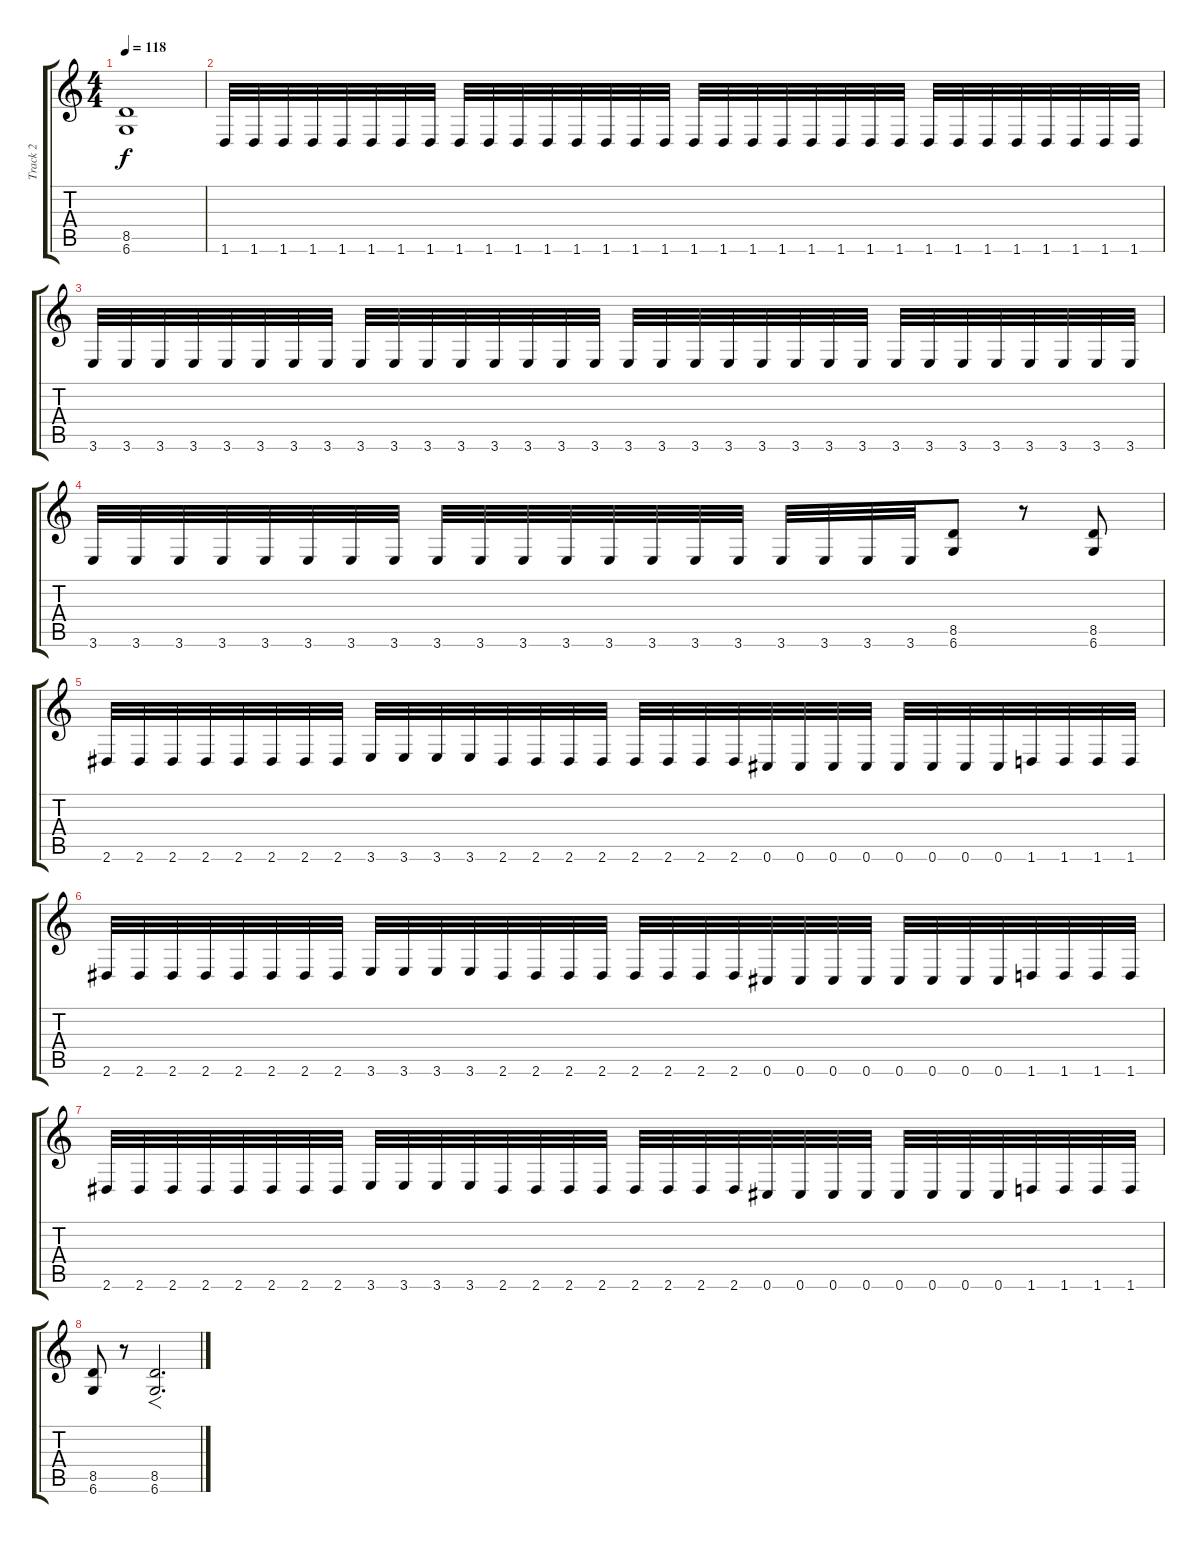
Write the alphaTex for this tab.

\track ("Track 2" "Track 2") {instrument distortionguitar}
\staff {score tabs}
\tuning (Db4 Ab3 E3 B2 Gb2 Db2) {hide}
\ts (4 4)
\tempo 118
\clef g2
\ks c
(8.5 6.6).1{dy f} |
1.6.32 1.6.32 1.6.32 1.6.32 1.6.32 1.6.32 1.6.32 1.6.32 1.6.32 1.6.32 1.6.32 1.6.32 1.6.32 1.6.32 1.6.32 1.6.32 1.6.32 1.6.32 1.6.32 1.6.32 1.6.32 1.6.32 1.6.32 1.6.32 1.6.32 1.6.32 1.6.32 1.6.32 1.6.32 1.6.32 1.6.32 1.6.32 |
3.6.32 3.6.32 3.6.32 3.6.32 3.6.32 3.6.32 3.6.32 3.6.32 3.6.32 3.6.32 3.6.32 3.6.32 3.6.32 3.6.32 3.6.32 3.6.32 3.6.32 3.6.32 3.6.32 3.6.32 3.6.32 3.6.32 3.6.32 3.6.32 3.6.32 3.6.32 3.6.32 3.6.32 3.6.32 3.6.32 3.6.32 3.6.32 |
3.6.32 3.6.32 3.6.32 3.6.32 3.6.32 3.6.32 3.6.32 3.6.32 3.6.32 3.6.32 3.6.32 3.6.32 3.6.32 3.6.32 3.6.32 3.6.32 3.6.32 3.6.32 3.6.32 3.6.32 (8.5 6.6).8 r.8 (8.5 6.6).8 |
2.6.32 2.6.32 2.6.32 2.6.32 2.6.32 2.6.32 2.6.32 2.6.32 3.6.32 3.6.32 3.6.32 3.6.32 2.6.32 2.6.32 2.6.32 2.6.32 2.6.32 2.6.32 2.6.32 2.6.32 0.6.32 0.6.32 0.6.32 0.6.32 0.6.32 0.6.32 0.6.32 0.6.32 1.6.32 1.6.32 1.6.32 1.6.32 |
2.6.32 2.6.32 2.6.32 2.6.32 2.6.32 2.6.32 2.6.32 2.6.32 3.6.32 3.6.32 3.6.32 3.6.32 2.6.32 2.6.32 2.6.32 2.6.32 2.6.32 2.6.32 2.6.32 2.6.32 0.6.32 0.6.32 0.6.32 0.6.32 0.6.32 0.6.32 0.6.32 0.6.32 1.6.32 1.6.32 1.6.32 1.6.32 |
2.6.32 2.6.32 2.6.32 2.6.32 2.6.32 2.6.32 2.6.32 2.6.32 3.6.32 3.6.32 3.6.32 3.6.32 2.6.32 2.6.32 2.6.32 2.6.32 2.6.32 2.6.32 2.6.32 2.6.32 0.6.32 0.6.32 0.6.32 0.6.32 0.6.32 0.6.32 0.6.32 0.6.32 1.6.32 1.6.32 1.6.32 1.6.32 |
(8.5 6.6).8 r.8 (8.5 6.6).2{f d}
